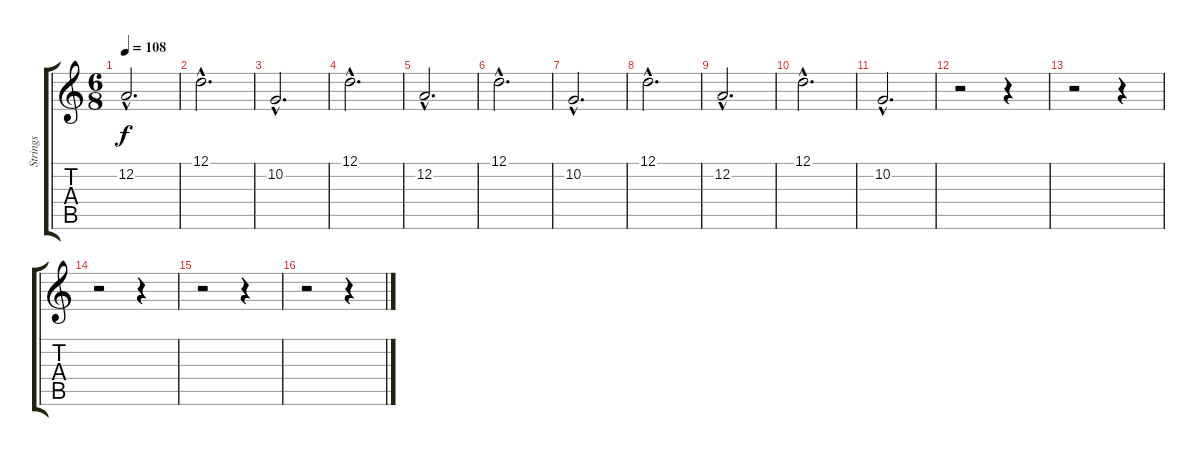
\track ("Strings" "Strings") {instrument stringensemble2}
\staff {score tabs}
\tuning (D4 A3 F3 C3 G2 D2) {hide}
\ts (6 8)
\tempo 108
\clef g2
\ks c
12.2{hac}.2{d dy f} |
12.1{hac}.2{d} |
10.2{hac}.2{d} |
12.1{hac}.2{d} |
12.2{hac}.2{d} |
12.1{hac}.2{d} |
10.2{hac}.2{d} |
12.1{hac}.2{d} |
12.2{hac}.2{d} |
12.1{hac}.2{d} |
10.2{hac}.2{d} |
\section ("" "")
r.2 r.4 |
r.2 r.4 |
r.2 r.4 |
r.2 r.4 |
r.2 r.4
